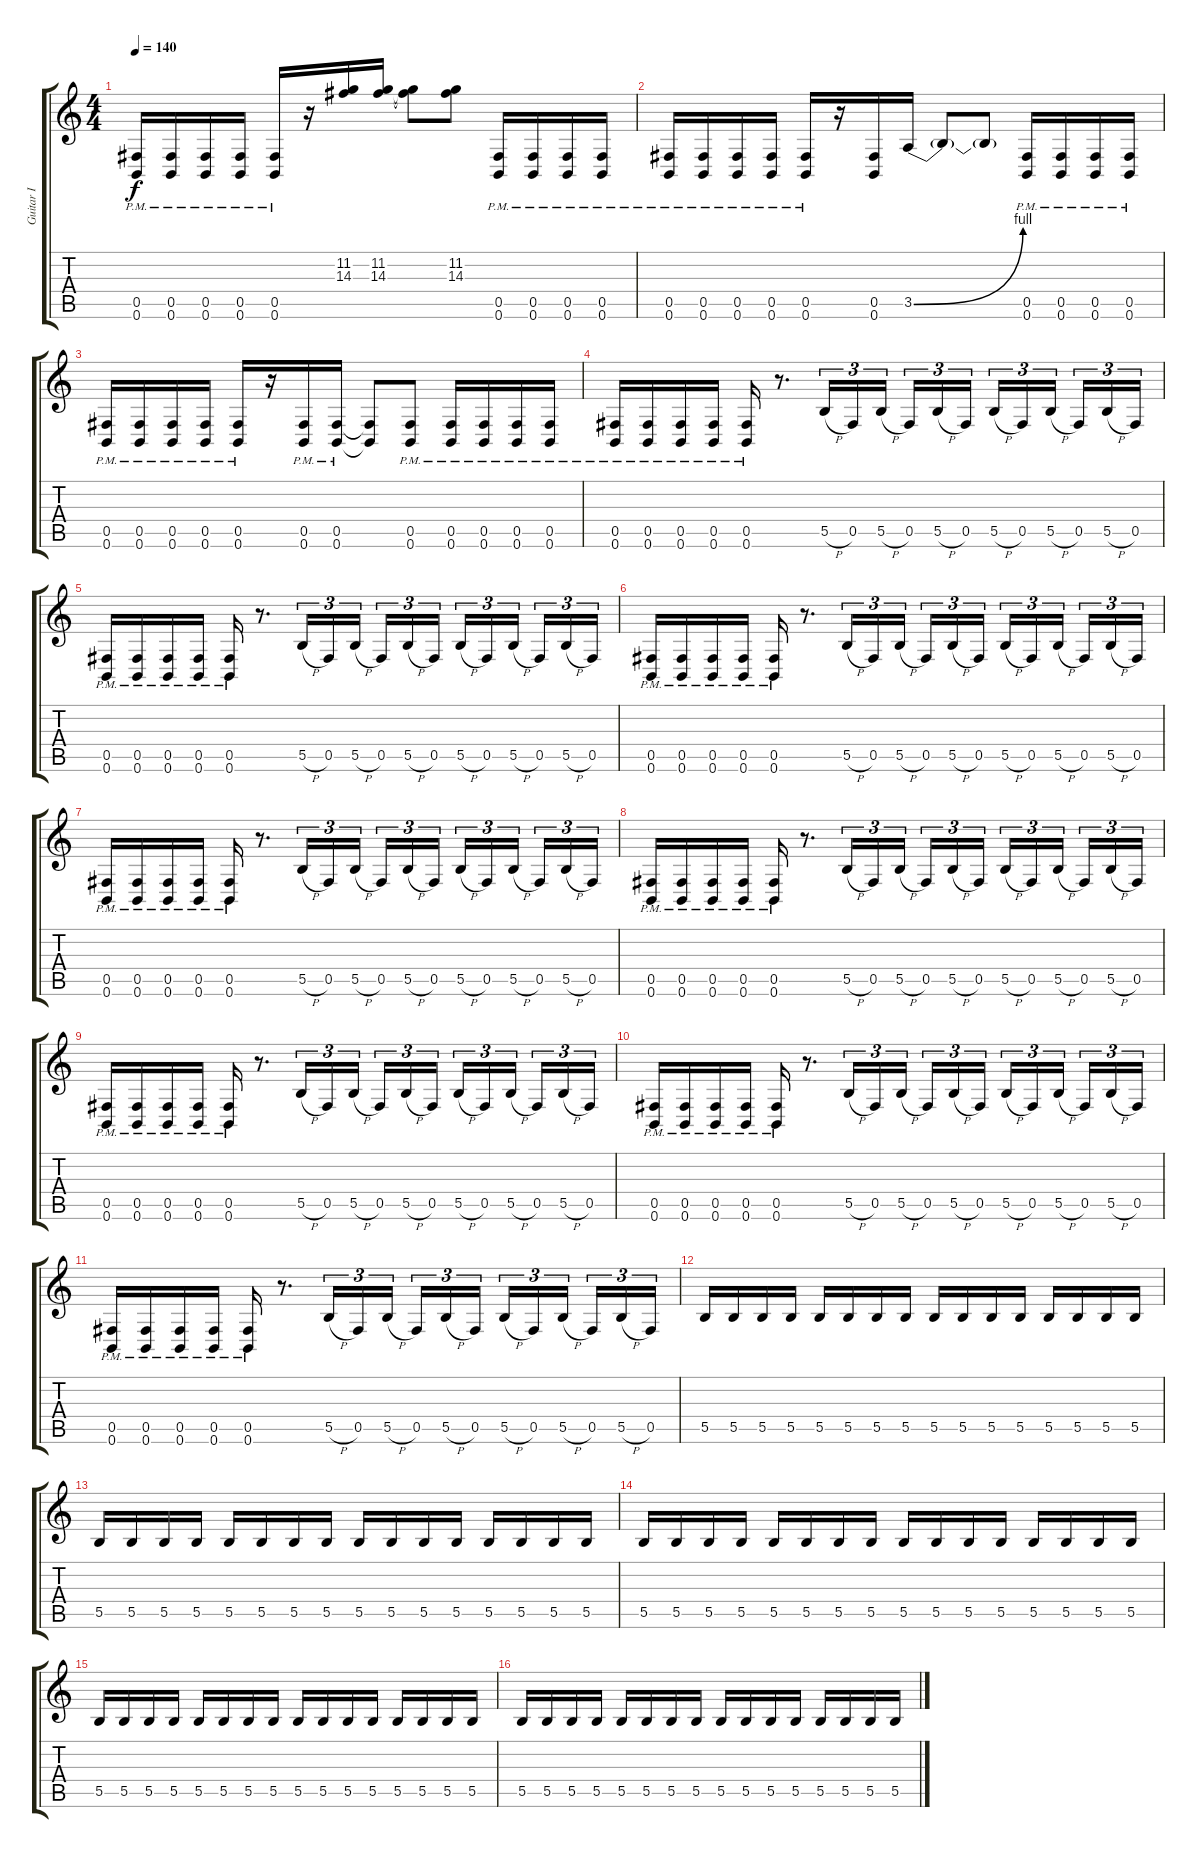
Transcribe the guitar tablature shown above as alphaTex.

\track ("Guitar I" "Guitar I") {instrument distortionguitar}
\staff {score tabs}
\tuning (Db4 Ab3 E3 B2 Gb2 B1) {hide}
\ts (4 4)
\tempo 140
\clef g2
\ks c
(0.5{pm} 0.6{pm}).16{dy f} (0.5{pm} 0.6{pm}).16 (0.5{pm} 0.6{pm}).16 (0.5{pm} 0.6{pm}).16 (0.5{pm} 0.6{pm}).16 r.16 (11.2 14.3).16 (11.2 14.3).16 (11.2{t} 14.3{t}).8 (11.2 14.3).8 (0.5{pm} 0.6{pm}).16 (0.5{pm} 0.6{pm}).16 (0.5{pm} 0.6{pm}).16 (0.5{pm} 0.6{pm}).16 |
(0.5{pm} 0.6{pm}).16 (0.5{pm} 0.6{pm}).16 (0.5{pm} 0.6{pm}).16 (0.5{pm} 0.6{pm}).16 (0.5{pm} 0.6{pm}).16 r.16 (0.5 0.6).16 3.5{be (bend 0 0 60 4)}.16 3.5{t}.8 3.5{t}.8 (0.5{pm} 0.6{pm}).16 (0.5{pm} 0.6{pm}).16 (0.5{pm} 0.6{pm}).16 (0.5{pm} 0.6{pm}).16 |
(0.5{pm} 0.6{pm}).16 (0.5{pm} 0.6{pm}).16 (0.5{pm} 0.6{pm}).16 (0.5{pm} 0.6{pm}).16 (0.5{pm} 0.6{pm}).16 r.16 (0.5{pm} 0.6{pm}).16 (0.5{pm} 0.6{pm}).16 (0.5{t} 0.6{t}).8 (0.5{pm} 0.6{pm}).8 (0.5{pm} 0.6{pm}).16 (0.5{pm} 0.6{pm}).16 (0.5{pm} 0.6{pm}).16 (0.5{pm} 0.6{pm}).16 |
(0.5{pm} 0.6{pm}).16 (0.5{pm} 0.6{pm}).16 (0.5{pm} 0.6{pm}).16 (0.5{pm} 0.6{pm}).16 (0.5{pm} 0.6{pm}).16 r.8{d} 5.5{h}.16{tu (3 2)} 0.5.16{tu (3 2)} 5.5{h}.16{tu (3 2) beam splitsecondary} 0.5.16{tu (3 2)} 5.5{h}.16{tu (3 2)} 0.5.16{tu (3 2)} 5.5{h}.16{tu (3 2)} 0.5.16{tu (3 2)} 5.5{h}.16{tu (3 2) beam splitsecondary} 0.5.16{tu (3 2)} 5.5{h}.16{tu (3 2)} 0.5.16{tu (3 2)} |
(0.5{pm} 0.6{pm}).16 (0.5{pm} 0.6{pm}).16 (0.5{pm} 0.6{pm}).16 (0.5{pm} 0.6{pm}).16 (0.5{pm} 0.6{pm}).16 r.8{d} 5.5{h}.16{tu (3 2)} 0.5.16{tu (3 2)} 5.5{h}.16{tu (3 2) beam splitsecondary} 0.5.16{tu (3 2)} 5.5{h}.16{tu (3 2)} 0.5.16{tu (3 2)} 5.5{h}.16{tu (3 2)} 0.5.16{tu (3 2)} 5.5{h}.16{tu (3 2) beam splitsecondary} 0.5.16{tu (3 2)} 5.5{h}.16{tu (3 2)} 0.5.16{tu (3 2)} |
(0.5{pm} 0.6{pm}).16 (0.5{pm} 0.6{pm}).16 (0.5{pm} 0.6{pm}).16 (0.5{pm} 0.6{pm}).16 (0.5{pm} 0.6{pm}).16 r.8{d} 5.5{h}.16{tu (3 2)} 0.5.16{tu (3 2)} 5.5{h}.16{tu (3 2) beam splitsecondary} 0.5.16{tu (3 2)} 5.5{h}.16{tu (3 2)} 0.5.16{tu (3 2)} 5.5{h}.16{tu (3 2)} 0.5.16{tu (3 2)} 5.5{h}.16{tu (3 2) beam splitsecondary} 0.5.16{tu (3 2)} 5.5{h}.16{tu (3 2)} 0.5.16{tu (3 2)} |
(0.5{pm} 0.6{pm}).16 (0.5{pm} 0.6{pm}).16 (0.5{pm} 0.6{pm}).16 (0.5{pm} 0.6{pm}).16 (0.5{pm} 0.6{pm}).16 r.8{d} 5.5{h}.16{tu (3 2)} 0.5.16{tu (3 2)} 5.5{h}.16{tu (3 2) beam splitsecondary} 0.5.16{tu (3 2)} 5.5{h}.16{tu (3 2)} 0.5.16{tu (3 2)} 5.5{h}.16{tu (3 2)} 0.5.16{tu (3 2)} 5.5{h}.16{tu (3 2) beam splitsecondary} 0.5.16{tu (3 2)} 5.5{h}.16{tu (3 2)} 0.5.16{tu (3 2)} |
(0.5{pm} 0.6{pm}).16 (0.5{pm} 0.6{pm}).16 (0.5{pm} 0.6{pm}).16 (0.5{pm} 0.6{pm}).16 (0.5{pm} 0.6{pm}).16 r.8{d} 5.5{h}.16{tu (3 2)} 0.5.16{tu (3 2)} 5.5{h}.16{tu (3 2) beam splitsecondary} 0.5.16{tu (3 2)} 5.5{h}.16{tu (3 2)} 0.5.16{tu (3 2)} 5.5{h}.16{tu (3 2)} 0.5.16{tu (3 2)} 5.5{h}.16{tu (3 2) beam splitsecondary} 0.5.16{tu (3 2)} 5.5{h}.16{tu (3 2)} 0.5.16{tu (3 2)} |
(0.5{pm} 0.6{pm}).16 (0.5{pm} 0.6{pm}).16 (0.5{pm} 0.6{pm}).16 (0.5{pm} 0.6{pm}).16 (0.5{pm} 0.6{pm}).16 r.8{d} 5.5{h}.16{tu (3 2)} 0.5.16{tu (3 2)} 5.5{h}.16{tu (3 2) beam splitsecondary} 0.5.16{tu (3 2)} 5.5{h}.16{tu (3 2)} 0.5.16{tu (3 2)} 5.5{h}.16{tu (3 2)} 0.5.16{tu (3 2)} 5.5{h}.16{tu (3 2) beam splitsecondary} 0.5.16{tu (3 2)} 5.5{h}.16{tu (3 2)} 0.5.16{tu (3 2)} |
(0.5{pm} 0.6{pm}).16 (0.5{pm} 0.6{pm}).16 (0.5{pm} 0.6{pm}).16 (0.5{pm} 0.6{pm}).16 (0.5{pm} 0.6{pm}).16 r.8{d} 5.5{h}.16{tu (3 2)} 0.5.16{tu (3 2)} 5.5{h}.16{tu (3 2) beam splitsecondary} 0.5.16{tu (3 2)} 5.5{h}.16{tu (3 2)} 0.5.16{tu (3 2)} 5.5{h}.16{tu (3 2)} 0.5.16{tu (3 2)} 5.5{h}.16{tu (3 2) beam splitsecondary} 0.5.16{tu (3 2)} 5.5{h}.16{tu (3 2)} 0.5.16{tu (3 2)} |
(0.5{pm} 0.6{pm}).16 (0.5{pm} 0.6{pm}).16 (0.5{pm} 0.6{pm}).16 (0.5{pm} 0.6{pm}).16 (0.5{pm} 0.6{pm}).16 r.8{d} 5.5{h}.16{tu (3 2)} 0.5.16{tu (3 2)} 5.5{h}.16{tu (3 2) beam splitsecondary} 0.5.16{tu (3 2)} 5.5{h}.16{tu (3 2)} 0.5.16{tu (3 2)} 5.5{h}.16{tu (3 2)} 0.5.16{tu (3 2)} 5.5{h}.16{tu (3 2) beam splitsecondary} 0.5.16{tu (3 2)} 5.5{h}.16{tu (3 2)} 0.5.16{tu (3 2)} |
5.5.16 5.5.16 5.5.16 5.5.16 5.5.16 5.5.16 5.5.16 5.5.16 5.5.16 5.5.16 5.5.16 5.5.16 5.5.16 5.5.16 5.5.16 5.5.16 |
5.5.16 5.5.16 5.5.16 5.5.16 5.5.16 5.5.16 5.5.16 5.5.16 5.5.16 5.5.16 5.5.16 5.5.16 5.5.16 5.5.16 5.5.16 5.5.16 |
5.5.16 5.5.16 5.5.16 5.5.16 5.5.16 5.5.16 5.5.16 5.5.16 5.5.16 5.5.16 5.5.16 5.5.16 5.5.16 5.5.16 5.5.16 5.5.16 |
5.5.16 5.5.16 5.5.16 5.5.16 5.5.16 5.5.16 5.5.16 5.5.16 5.5.16 5.5.16 5.5.16 5.5.16 5.5.16 5.5.16 5.5.16 5.5.16 |
5.5.16 5.5.16 5.5.16 5.5.16 5.5.16 5.5.16 5.5.16 5.5.16 5.5.16 5.5.16 5.5.16 5.5.16 5.5.16 5.5.16 5.5.16 5.5.16
